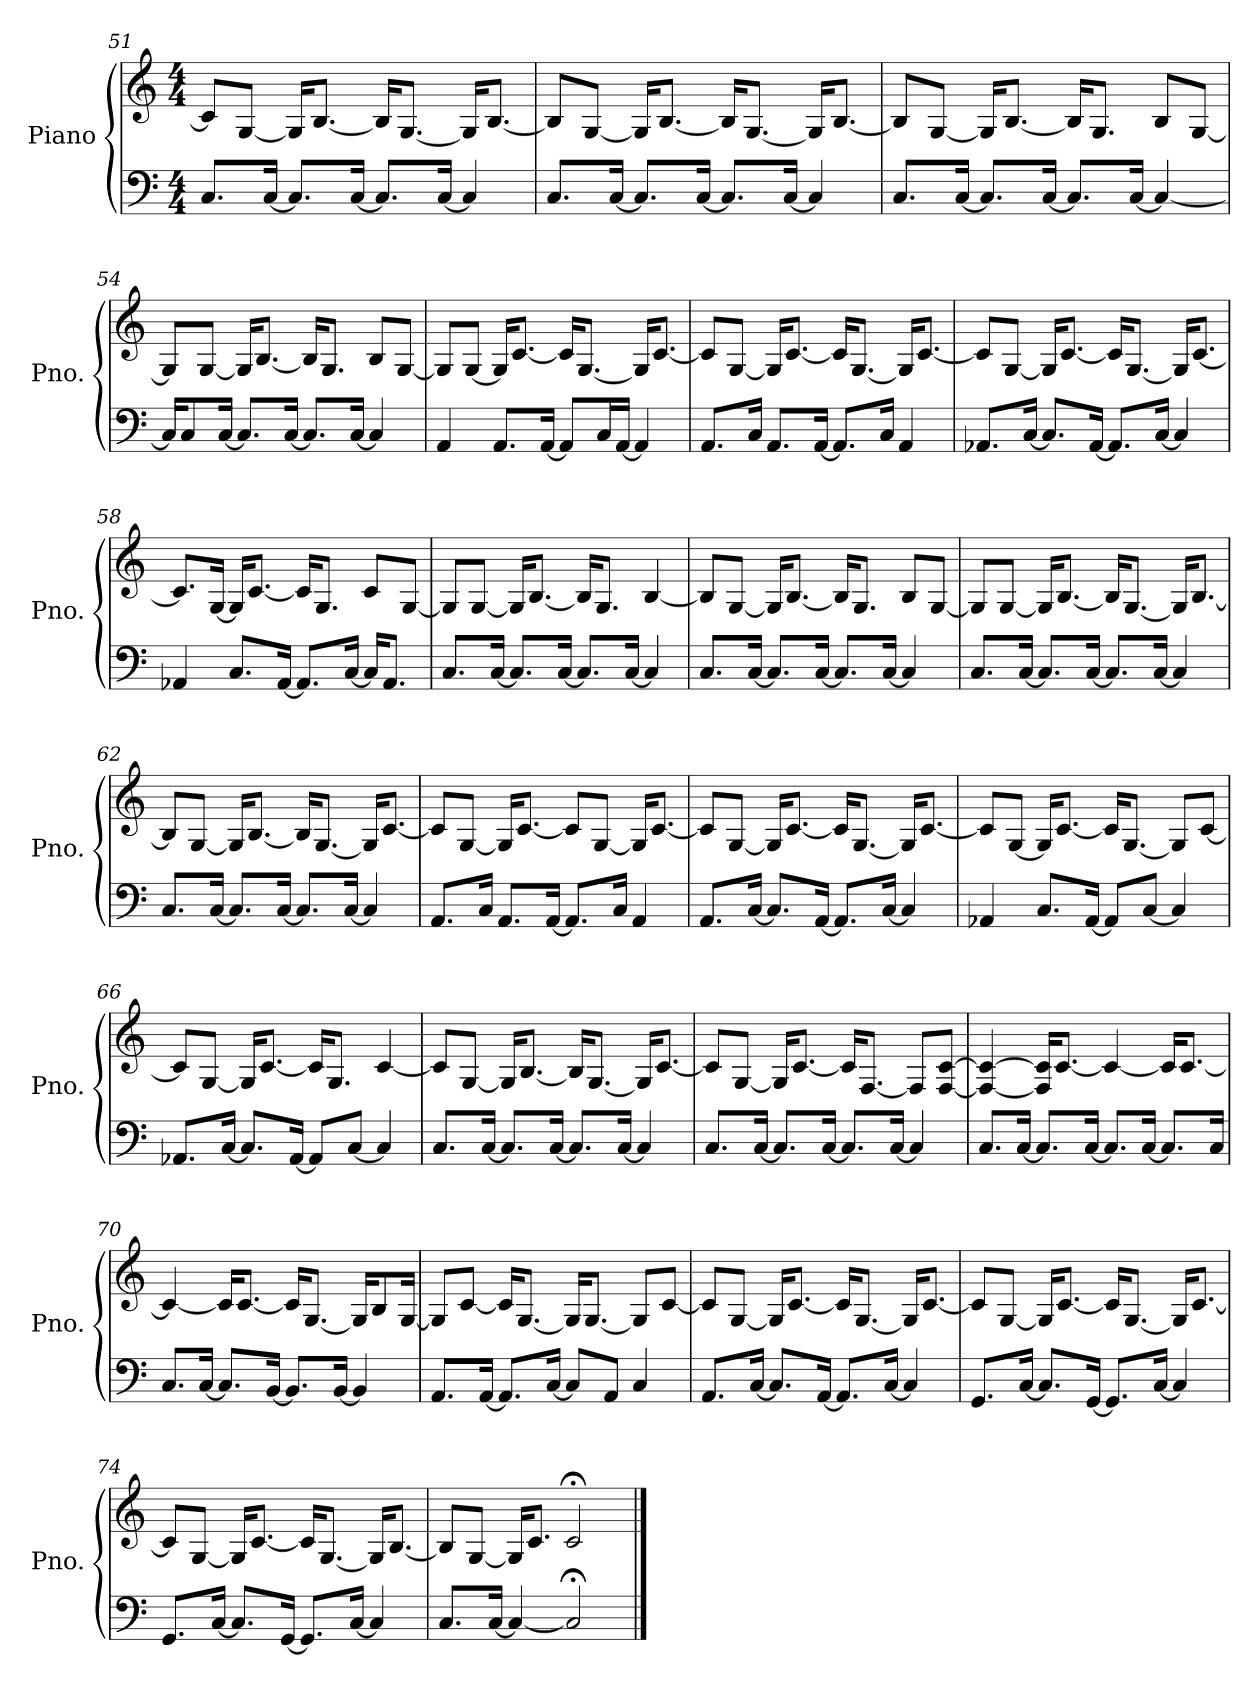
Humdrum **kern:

**kern	**kern
*part1	*part1
*staff2	*staff1
*I"Piano	*
*I'Pno.	*
*clefF4	*clefG2
*k[]	*k[]
*M4/4	*M4/4
=51	=51
8.C/L	8c/L]
.	[8G/J
[16C/Jk	.
8.C/L]	16G/KL]
.	[8.B/J
[16C/Jk	.
8.C/L]	16B/KL]
.	[8.G/J
[16C/Jk	.
4C/]	16G/KL]
.	[8.B/J
!!LO:LB:g=z
=52	=52
8.C/L	8B/L]
.	[8G/J
[16C/Jk	.
8.C/L]	16G/KL]
.	[8.B/J
[16C/Jk	.
8.C/L]	16B/KL]
.	[8.G/J
[16C/Jk	.
4C/]	16G/KL]
.	[8.B/J
=53	=53
8.C/L	8B/L]
.	[8G/J
[16C/Jk	.
8.C/L]	16G/KL]
.	[8.B/J
[16C/Jk	.
8.C/L]	16B/KL]
.	8.G/J
[16C/Jk	.
4C/_	8B/L
.	[8G/J
=54	=54
16C/KL]	8G/L]
8C/	.
.	[8G/J
[16C/Jk	.
8.C/L]	16G/KL]
.	[8.B/J
[16C/Jk	.
8.C/L]	16B/KL]
.	8.G/J
[16C/Jk	.
4C/]	8B/L
.	[8G/J
!!LO:LB:g=z
=55	=55
4AA/	8G/L]
.	[8G/J
8.AA/L	16G/KL]
.	[8.c/J
[16AA/Jk	.
8AA/L]	16c/KL]
.	[8.G/J
16C/L	.
[16AA/JJ	.
4AA/]	16G/KL]
.	[8.c/J
=56	=56
8.AA/L	8c/L]
.	[8G/J
16C/Jk	.
8.AA/L	16G/KL]
.	[8.c/J
[16AA/Jk	.
8.AA/L]	16c/KL]
.	[8.G/J
16C/Jk	.
4AA/	16G/KL]
.	[8.c/J
=57	=57
8.AA-X/L	8c/L]
.	[8G/J
[16C/Jk	.
8.C/L]	16G/KL]
.	[8.c/J
[16AA-/Jk	.
8.AA-/L]	16c/KL]
.	[8.G/J
[16C/Jk	.
4C/]	16G/KL]
.	[8.c/J
!!LO:LB:g=z
=58	=58
4AA-X/	8.c/L]
.	[16G/Jk
8.C/L	16G/KL]
.	[8.c/J
[16AA-/Jk	.
8.AA-/L]	16c/KL]
.	8.G/J
[16C/Jk	.
16C/KL]	8c/L
8.AA-/J	.
.	[8G/J
=59	=59
8.C/L	8G/L]
.	[8G/J
[16C/Jk	.
8.C/L]	16G/KL]
.	[8.B/J
[16C/Jk	.
8.C/L]	16B/KL]
.	8.G/J
[16C/Jk	.
4C/]	[4B/
=60	=60
8.C/L	8B/L]
.	[8G/J
[16C/Jk	.
8.C/L]	16G/KL]
.	[8.B/J
[16C/Jk	.
8.C/L]	16B/KL]
.	8.G/J
[16C/Jk	.
4C/]	8B/L
.	[8G/J
!!LO:PB:g=z
=61	=61
8.C/L	8G/L]
.	[8G/J
[16C/Jk	.
8.C/L]	16G/KL]
.	[8.B/J
[16C/Jk	.
8.C/L]	16B/KL]
.	[8.G/J
[16C/Jk	.
4C/]	16G/KL]
.	[8.B/J
=62	=62
8.C/L	8B/L]
.	[8G/J
[16C/Jk	.
8.C/L]	16G/KL]
.	[8.B/J
[16C/Jk	.
8.C/L]	16B/KL]
.	[8.G/J
[16C/Jk	.
4C/]	16G/KL]
.	[8.c/J
=63	=63
8.AA/L	8c/L]
.	[8G/J
16C/Jk	.
8.AA/L	16G/KL]
.	[8.c/J
[16AA/Jk	.
8.AA/L]	8c/L]
.	[8G/J
16C/Jk	.
4AA/	16G/KL]
.	[8.c/J
!!LO:LB:g=z
=64	=64
8.AA/L	8c/L]
.	[8G/J
[16C/Jk	.
8.C/L]	16G/KL]
.	[8.c/J
[16AA/Jk	.
8.AA/L]	16c/KL]
.	[8.G/J
[16C/Jk	.
4C/]	16G/KL]
.	[8.c/J
=65	=65
4AA-X/	8c/L]
.	[8G/J
8.C/L	16G/KL]
.	[8.c/J
[16AA-/Jk	.
8AA-/L]	16c/KL]
.	[8.G/J
[8C/J	.
4C/]	8G/L]
.	[8c/J
=66	=66
8.AA-X/L	8c/L]
.	[8G/J
[16C/Jk	.
8.C/L]	16G/KL]
.	[8.c/J
[16AA-/Jk	.
8AA-/L]	16c/KL]
.	8.G/J
[8C/J	.
4C/]	[4c/
!!LO:LB:g=z
=67	=67
8.C/L	8c/L]
.	[8G/J
[16C/Jk	.
8.C/L]	16G/KL]
.	[8.B/J
[16C/Jk	.
8.C/L]	16B/KL]
.	[8.G/J
[16C/Jk	.
4C/]	16G/KL]
.	[8.c/J
=68	=68
8.C/L	8c/L]
.	[8G/J
[16C/Jk	.
8.C/L]	16G/KL]
.	[8.c/J
[16C/Jk	.
8.C/L]	16c/KL]
.	[8.F/J
[16C/Jk	.
4C/]	8F/L]
.	[8F/ [8c/J
=69	=69
8.C/L	4F/_ 4c/_
[16C/Jk	.
8.C/L]	16F/] 16c/]KL
.	[8.c/J
[16C/Jk	.
8.C/L]	4c/_
[16C/Jk	.
8.C/L]	16c/KL]
.	[8.c/J
16C/Jk	.
!!LO:LB:g=z
=70	=70
8.C/L	4c/_
[16C/Jk	.
8.C/L]	16c/KL]
.	[8.c/J
[16BB/Jk	.
8.BB/L]	16c/KL]
.	[8.G/J
[16BB/Jk	.
4BB/]	16G/KL]
.	8B/
.	[16G/Jk
=71	=71
8.AA/L	8G/L]
.	[8c/J
[16AA/Jk	.
8.AA/L]	16c/KL]
.	[8.G/J
[16C/Jk	.
8C/L]	16G/KL]
.	[8.G/J
8AA/J	.
4C/	8G/L]
.	[8c/J
=72	=72
8.AA/L	8c/L]
.	[8G/J
[16C/Jk	.
8.C/L]	16G/KL]
.	[8.c/J
[16AA/Jk	.
8.AA/L]	16c/KL]
.	[8.G/J
[16C/Jk	.
4C/]	16G/KL]
.	[8.c/J
!!LO:LB:g=z
=73	=73
8.GG/L	8c/L]
.	[8G/J
[16C/Jk	.
8.C/L]	16G/KL]
.	[8.c/J
[16GG/Jk	.
8.GG/L]	16c/KL]
.	[8.G/J
[16C/Jk	.
4C/]	16G/KL]
.	[8.c/J
=74	=74
8.GG/L	8c/L]
.	[8G/J
[16C/Jk	.
8.C/L]	16G/KL]
.	[8.c/J
[16GG/Jk	.
8.GG/L]	16c/KL]
.	[8.G/J
[16C/Jk	.
4C/]	16G/KL]
.	[8.B/J
=75	=75
8.C/L	8B/L]
.	[8G/J
[16C/Jk	.
4C/_	16G/KL]
.	8.c/J
2C;</]	2c;</
==	==
*-	*-
